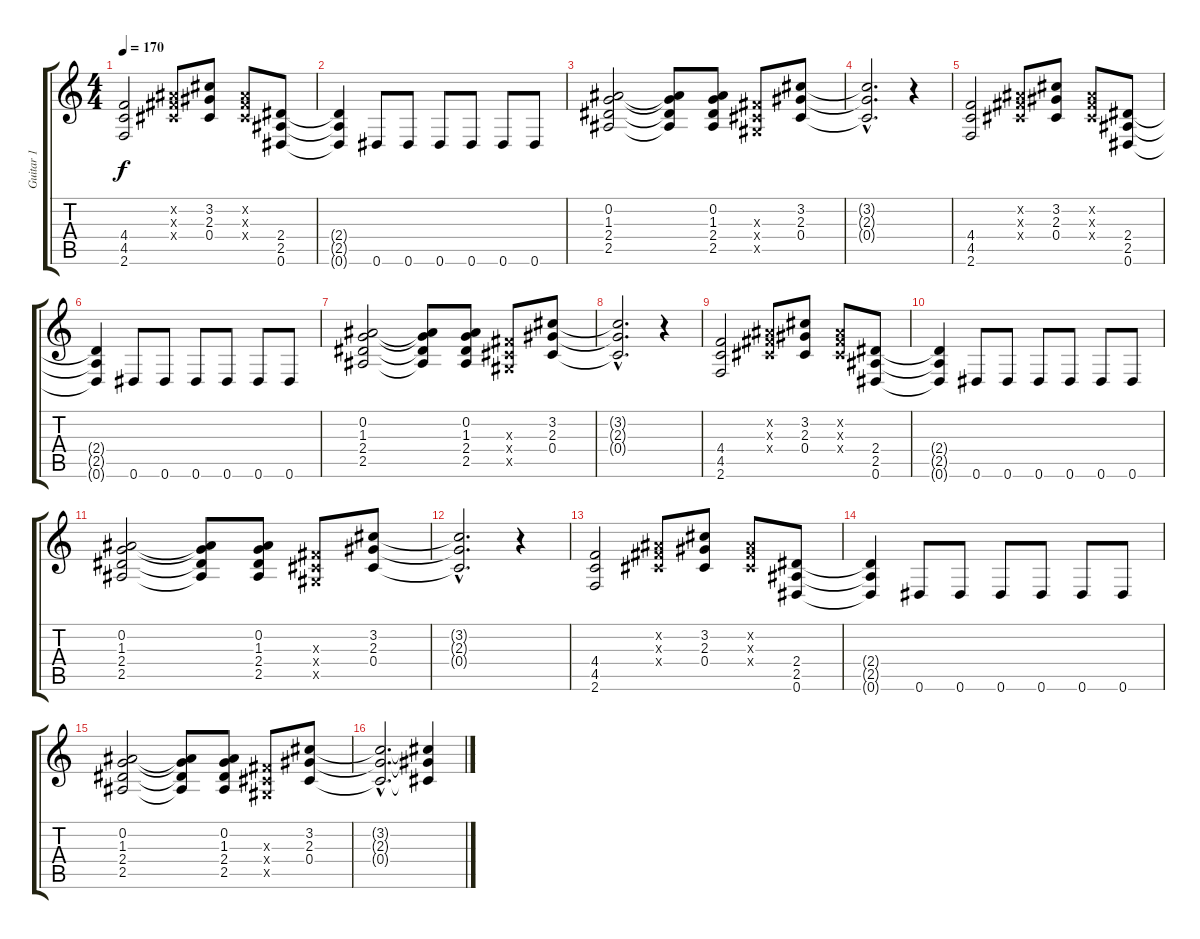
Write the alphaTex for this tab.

\track ("Guitar 1" "Guitar 1") {instrument overdrivenguitar}
\staff {score tabs}
\tuning (Eb4 Bb3 Gb3 Db3 Ab2 Eb2) {hide}
\ts (4 4)
\tempo 170
\clef g2
\ks c
(4.4 4.5 2.6).2{dy f} (0.2{x} 0.3{x} 0.4{x}).8 (3.2 2.3 0.4).8 (0.2{x} 0.3{x} 0.4{x}).8 (2.4 2.5 0.6).8 |
(2.4{t} 2.5{t} 0.6{t}).4 0.6.8 0.6.8 0.6.8 0.6.8 0.6.8 0.6.8 |
(0.2 1.3 2.4 2.5).2 (0.2{t} 1.3{t} 2.4{t} 2.5{t}).8 (0.2 1.3 2.4 2.5).8 (0.3{x} 0.4{x} 0.5{x}).8 (3.2 2.3 0.4).8 |
(3.2{hac t} 2.3{hac t} 0.4{hac t}).2{d} r.4 |
(4.4 4.5 2.6).2 (0.2{x} 0.3{x} 0.4{x}).8 (3.2 2.3 0.4).8 (0.2{x} 0.3{x} 0.4{x}).8 (2.4 2.5 0.6).8 |
(2.4{t} 2.5{t} 0.6{t}).4 0.6.8 0.6.8 0.6.8 0.6.8 0.6.8 0.6.8 |
(0.2 1.3 2.4 2.5).2 (0.2{t} 1.3{t} 2.4{t} 2.5{t}).8 (0.2 1.3 2.4 2.5).8 (0.3{x} 0.4{x} 0.5{x}).8 (3.2 2.3 0.4).8 |
(3.2{hac t} 2.3{hac t} 0.4{hac t}).2{d} r.4 |
(4.4 4.5 2.6).2 (0.2{x} 0.3{x} 0.4{x}).8 (3.2 2.3 0.4).8 (0.2{x} 0.3{x} 0.4{x}).8 (2.4 2.5 0.6).8 |
(2.4{t} 2.5{t} 0.6{t}).4 0.6.8 0.6.8 0.6.8 0.6.8 0.6.8 0.6.8 |
(0.2 1.3 2.4 2.5).2 (0.2{t} 1.3{t} 2.4{t} 2.5{t}).8 (0.2 1.3 2.4 2.5).8 (0.3{x} 0.4{x} 0.5{x}).8 (3.2 2.3 0.4).8 |
(3.2{hac t} 2.3{hac t} 0.4{hac t}).2{d} r.4 |
(4.4 4.5 2.6).2 (0.2{x} 0.3{x} 0.4{x}).8 (3.2 2.3 0.4).8 (0.2{x} 0.3{x} 0.4{x}).8 (2.4 2.5 0.6).8 |
(2.4{t} 2.5{t} 0.6{t}).4 0.6.8 0.6.8 0.6.8 0.6.8 0.6.8 0.6.8 |
(0.2 1.3 2.4 2.5).2 (0.2{t} 1.3{t} 2.4{t} 2.5{t}).8 (0.2 1.3 2.4 2.5).8 (0.3{x} 0.4{x} 0.5{x}).8 (3.2 2.3 0.4).8 |
(3.2{hac t} 2.3{hac t} 0.4{hac t}).2{d} (3.2{t} 2.3{t} 0.4{t}).4
